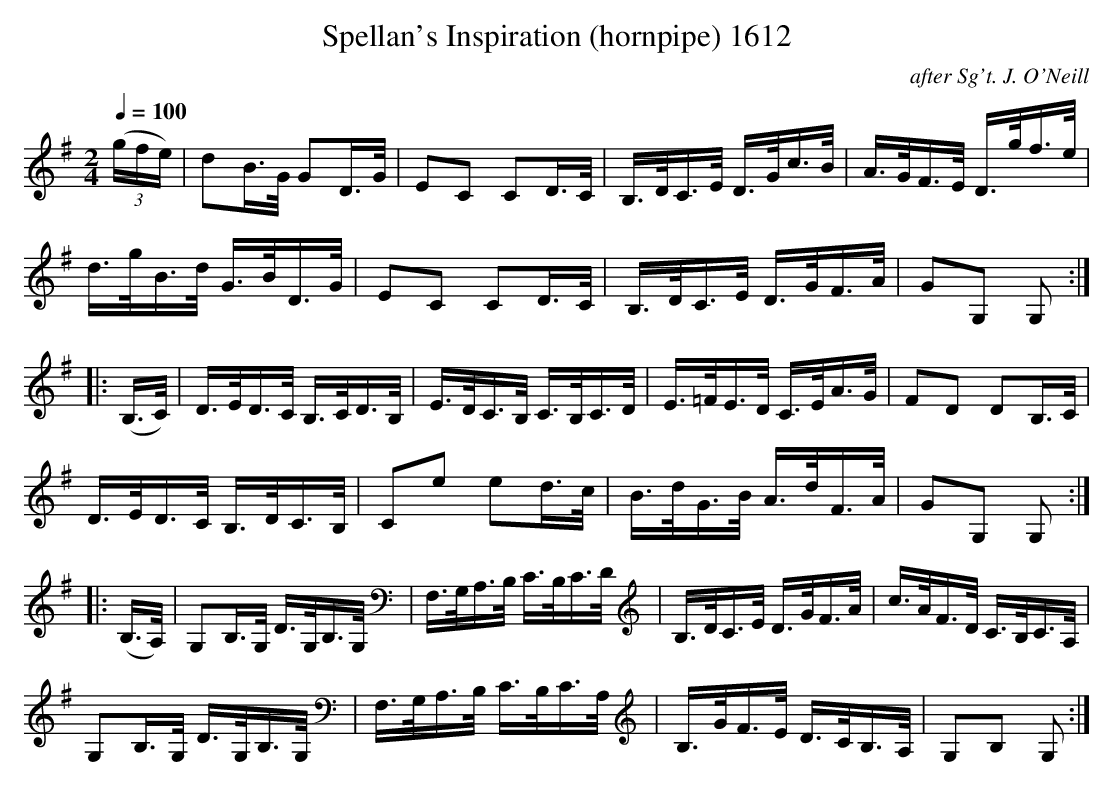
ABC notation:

X:1
T:Spellan's Inspiration (hornpipe) 1612
C:after Sg't. J. O'Neill
Q:1/4=100
M:2/4
L:1/16
K:G
(3(gfe)|d2B3/2G/2 G2D3/2G/2|E2C2 C2D3/2C/2|B,3/2D/2C3/2E/2 D3/2G/2c3/2B/2|A3/2G/2F3/2E/2 D3/2g/2f3/2e/2|
d3/2g/2B3/2d/2 G3/2B/2D3/2G/2|E2C2 C2D3/2C/2|B,3/2D/2C3/2E/2 D3/2G/2F3/2A/2|G2G,2 G,2:|
|:(B,3/2C/2)|D3/2E/2D3/2C/2 B,3/2C/2D3/2B,/2|E3/2D/2C3/2B,/2 C3/2B,/2C3/2D/2|E3/2=F/2E3/2D/2 C3/2E/2A3/2G/2|F2D2 D2B,3/2C/2|
D3/2E/2D3/2C/2 B,3/2D/2C3/2B,/2|C2e2 e2d3/2c/2|B3/2d/2G3/2B/2 A3/2d/2F3/2A/2|G2G,2 G,2:|
|:(B,3/2A,/2)|G,2B,3/2G,/2 D3/2G,/2B,3/2G,/2|F,3/2G,/2A,3/2B,/2 C3/2B,/2C3/2D/2|B,3/2D/2C3/2E/2 D3/2G/2F3/2A/2|c3/2A/2F3/2D/2 C3/2B,/2C3/2A,/2|
G,2B,3/2G,/2 D3/2G,/2B,3/2G,/2|F,3/2G,/2A,3/2B,/2 C3/2B,/2C3/2A,/2|B,3/2G/2F3/2E/2 D3/2C/2B,3/2A,/2|G,2B,2 G,2:|
